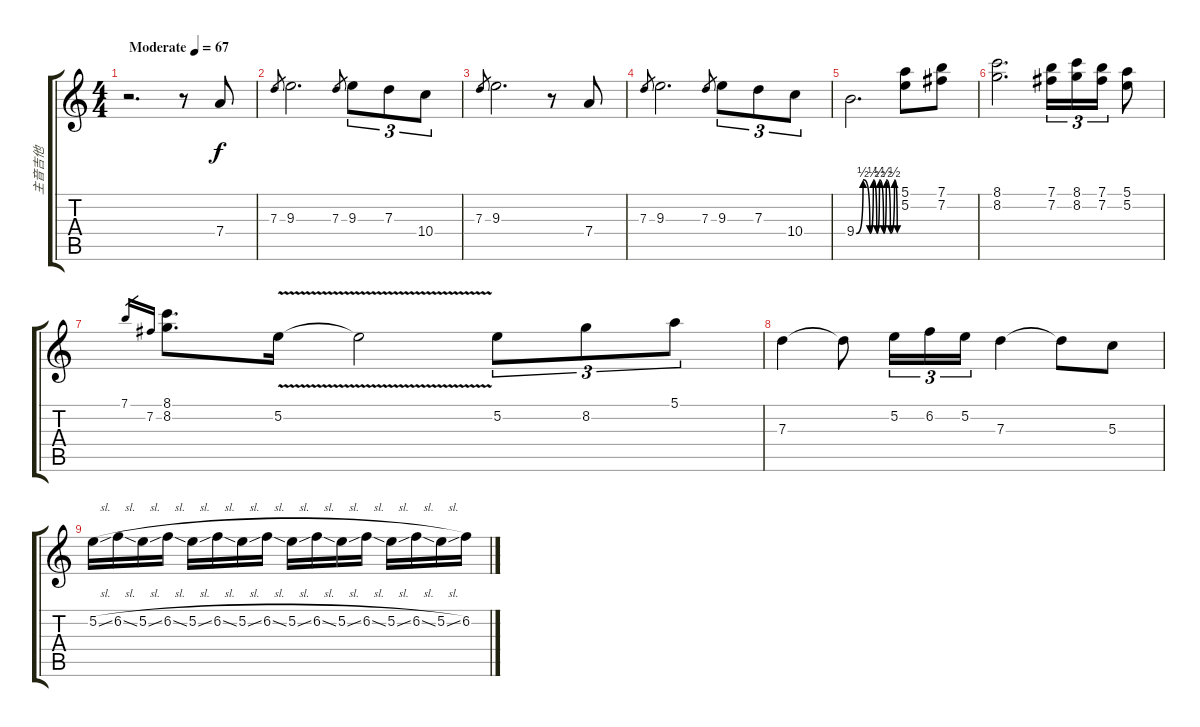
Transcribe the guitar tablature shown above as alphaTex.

\track ("主音吉他" "主音吉他") {instrument overdrivenguitar}
\staff {score tabs}
\tuning (E4 B3 G3 D3 A2 E2) {hide}
\ts (4 4)
\tempo (67 "Moderate")
\clef g2
\ks c
r.2{d dy f instrument overdrivenguitar} r.8 7.4.8 |
7.3.8{gr} 9.3.2{d} 7.3.8{gr} 9.3.8{tu (3 2)} 7.3.8{tu (3 2)} 10.4.8{tu (3 2)} |
7.3.8{gr} 9.3.2{d} r.8 7.4.8{txt ""} |
7.3.8{gr} 9.3.2{d} 7.3.8{gr} 9.3.8{tu (3 2)} 7.3.8{tu (3 2)} 10.4.8{tu (3 2)} |
9.4{be (custom 0 0 10 2 20 0 25 2 30 0 34 2 40 0 44 2 50 0 56 2 60 0)}.2{d} (5.1 5.2).8 (7.1 7.2).8 |
(8.1 8.2).2{d} (7.1 7.2).16{tu (3 2)} (8.1 8.2).16{tu (3 2)} (7.1 7.2).16{tu (3 2)} (5.1 5.2).8 |
7.1.16{gr} 7.2.16{gr} (8.1 8.2).8{d} 5.2{v}.16 5.2{t}.2 5.2.8{tu (3 2)} 8.2.8{tu (3 2)} 5.1.8{tu (3 2)} |
7.3.4 7.3{t}.8 5.2.16{tu (3 2)} 6.2.16{tu (3 2)} 5.2.16{tu (3 2)} 7.3.4 7.3{t}.8 5.3.8 |
5.2{sl}.16 6.2{sl}.16 5.2{sl}.16 6.2{sl}.16 5.2{sl}.16 6.2{sl}.16 5.2{sl}.16 6.2{sl}.16 5.2{sl}.16 6.2{sl}.16 5.2{sl}.16 6.2{sl}.16 5.2{sl}.16 6.2{sl}.16 5.2{sl}.16 6.2.16
